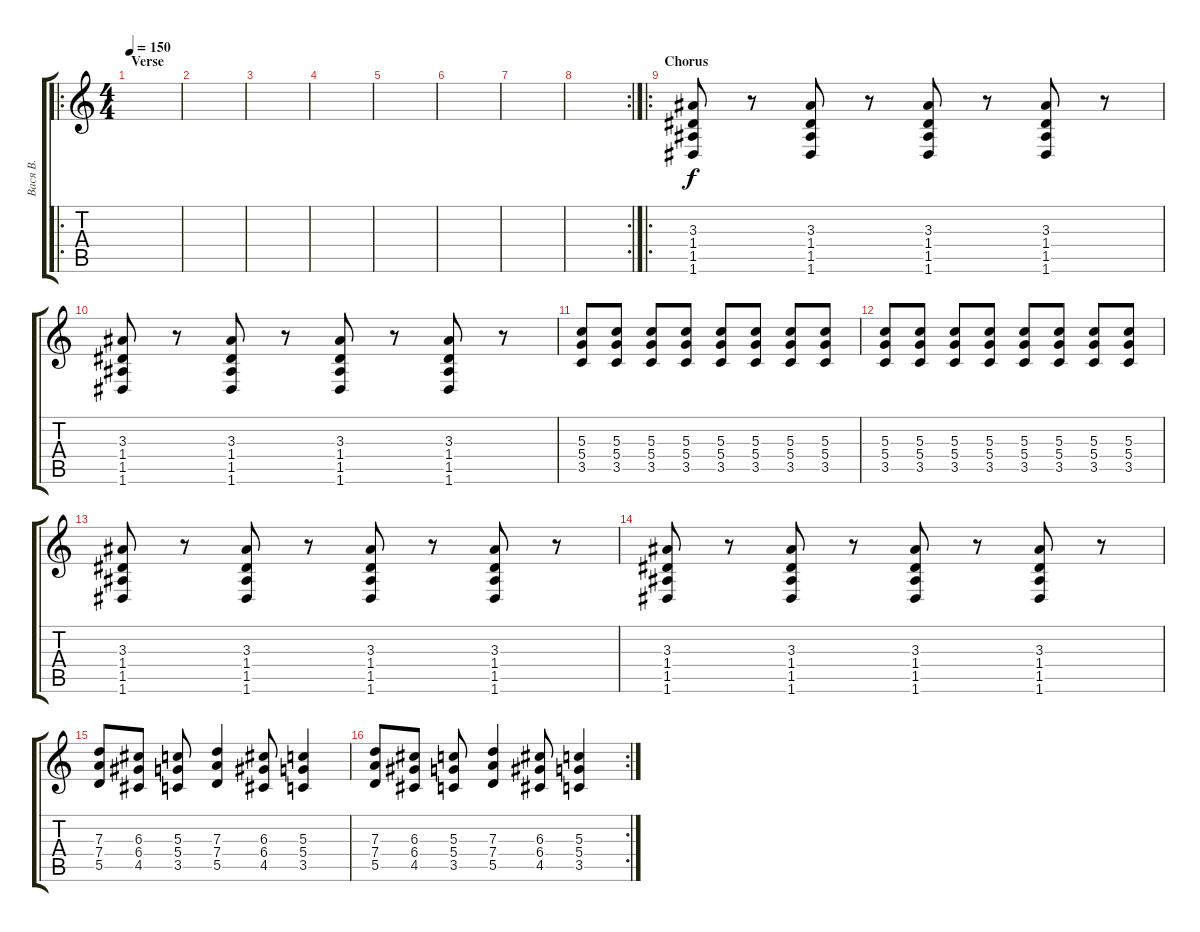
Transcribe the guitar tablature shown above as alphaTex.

\track ("Вася В." "Вася В.") {instrument acousticguitarsteel}
\staff {score tabs}
\tuning (E4 B3 G3 D3 A2 D2) {hide}
\ro
\ts (4 4)
\section ("" "Verse")
\tempo 150
\clef g2
\ks c
|
|
|
|
|
|
|
\rc 2
|
\ro
\section ("" "Chorus")
(3.3 1.4 1.5 1.6).8{instrument distortionguitar} r.8 (3.3 1.4 1.5 1.6).8 r.8 (3.3 1.4 1.5 1.6).8 r.8 (3.3 1.4 1.5 1.6).8 r.8 |
(3.3 1.4 1.5 1.6).8 r.8 (3.3 1.4 1.5 1.6).8 r.8 (3.3 1.4 1.5 1.6).8 r.8 (3.3 1.4 1.5 1.6).8 r.8 |
(5.3 5.4 3.5).8 (5.3 5.4 3.5).8 (5.3 5.4 3.5).8 (5.3 5.4 3.5).8 (5.3 5.4 3.5).8 (5.3 5.4 3.5).8 (5.3 5.4 3.5).8 (5.3 5.4 3.5).8 |
(5.3 5.4 3.5).8 (5.3 5.4 3.5).8 (5.3 5.4 3.5).8 (5.3 5.4 3.5).8 (5.3 5.4 3.5).8 (5.3 5.4 3.5).8 (5.3 5.4 3.5).8 (5.3 5.4 3.5).8 |
(3.3 1.4 1.5 1.6).8 r.8 (3.3 1.4 1.5 1.6).8 r.8 (3.3 1.4 1.5 1.6).8 r.8 (3.3 1.4 1.5 1.6).8 r.8 |
(3.3 1.4 1.5 1.6).8 r.8 (3.3 1.4 1.5 1.6).8 r.8 (3.3 1.4 1.5 1.6).8 r.8 (3.3 1.4 1.5 1.6).8 r.8 |
(7.3 7.4 5.5).8 (6.3 6.4 4.5).8 (5.3 5.4 3.5).8 (7.3 7.4 5.5).4 (6.3 6.4 4.5).8 (5.3 5.4 3.5).4 |
\rc 2
(7.3 7.4 5.5).8 (6.3 6.4 4.5).8 (5.3 5.4 3.5).8 (7.3 7.4 5.5).4 (6.3 6.4 4.5).8 (5.3 5.4 3.5).4
